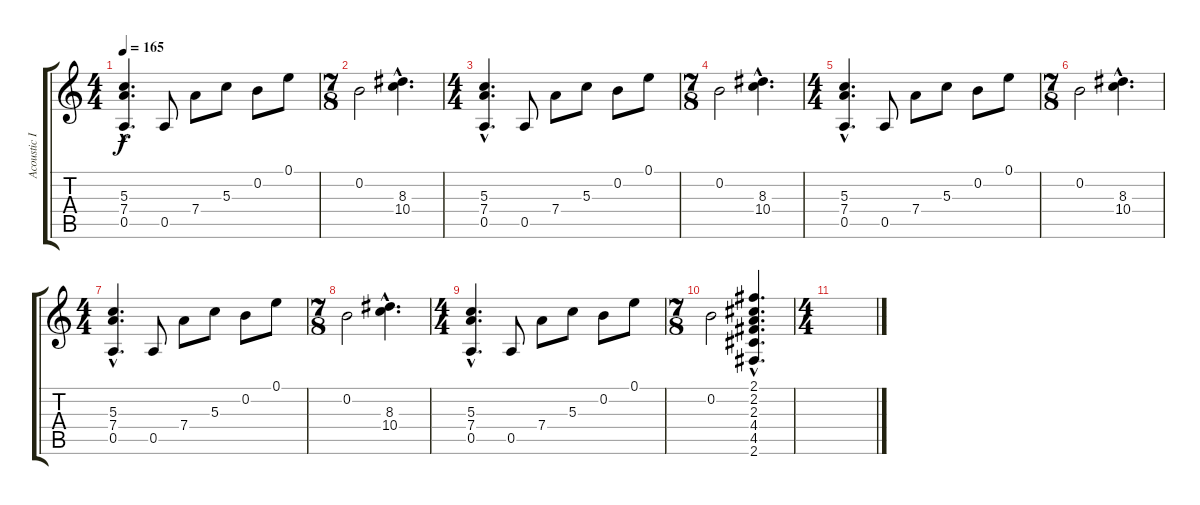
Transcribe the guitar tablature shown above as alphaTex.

\track ("Acoustic II" "Acoustic I") {instrument acousticguitarsteel}
\staff {score tabs}
\tuning (E4 B3 G3 D3 A2 E2) {hide}
\ts (4 4)
\tempo 165
\clef g2
\ks c
(5.3{hac} 7.4{hac} 0.5{hac}).4{d dy f} 0.5.8 7.4.8 5.3.8 0.2.8 0.1.8 |
\ts (7 8)
0.2.2 (8.3{hac} 10.4{hac}).4{d} |
\ts (4 4)
(5.3{hac} 7.4{hac} 0.5{hac}).4{d} 0.5.8 7.4.8 5.3.8 0.2.8 0.1.8 |
\ts (7 8)
0.2.2 (8.3{hac} 10.4{hac}).4{d} |
\ts (4 4)
(5.3{hac} 7.4{hac} 0.5{hac}).4{d} 0.5.8 7.4.8 5.3.8 0.2.8 0.1.8 |
\ts (7 8)
0.2.2 (8.3{hac} 10.4{hac}).4{d} |
\ts (4 4)
(5.3{hac} 7.4{hac} 0.5{hac}).4{d} 0.5.8 7.4.8 5.3.8 0.2.8 0.1.8 |
\ts (7 8)
0.2.2 (8.3{hac} 10.4{hac}).4{d} |
\ts (4 4)
(5.3{hac} 7.4{hac} 0.5{hac}).4{d} 0.5.8 7.4.8 5.3.8 0.2.8 0.1.8 |
\ts (7 8)
0.2.2 (2.1{hac} 2.2{hac} 2.3{hac} 4.4{hac} 4.5{hac} 2.6{hac}).4{d} |
\ts (4 4)
